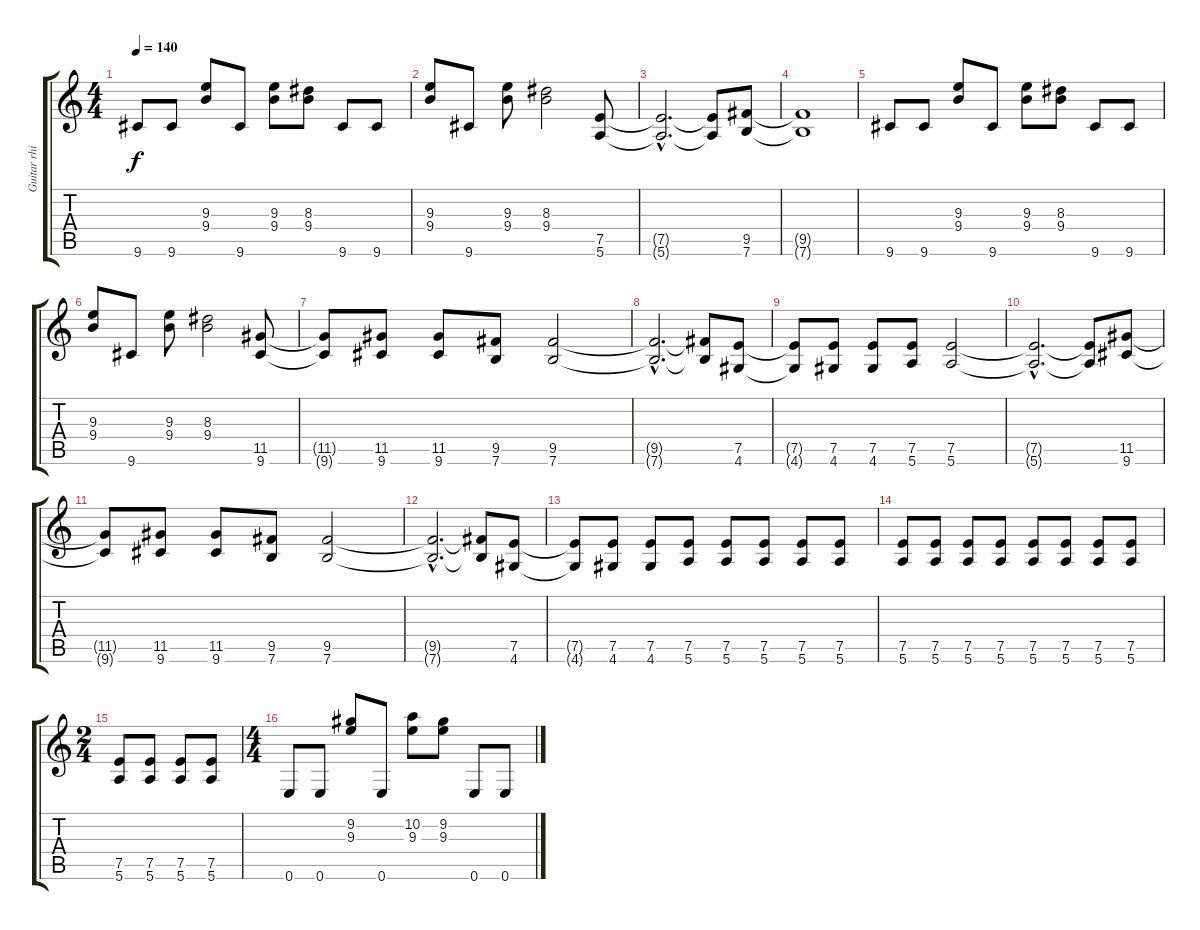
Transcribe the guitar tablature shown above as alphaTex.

\track ("Guitar rhithm" "Guitar rhi") {instrument distortionguitar}
\staff {score tabs}
\tuning (E4 B3 G3 D3 A2 E2) {hide}
\ts (4 4)
\tempo 140
\clef g2
\ks c
9.6.8{dy f} 9.6.8 (9.3 9.4).8 9.6.8 (9.3 9.4).8 (8.3 9.4).8 9.6.8 9.6.8 |
(9.3 9.4).8 9.6.8 (9.3 9.4).8 (8.3 9.4).2 (7.5 5.6).8 |
(7.5{hac t} 5.6{hac t}).2{d} (7.5{t} 5.6{t}).8 (9.5 7.6).8 |
(9.5{t} 7.6{t}).1 |
9.6.8 9.6.8 (9.3 9.4).8 9.6.8 (9.3 9.4).8 (8.3 9.4).8 9.6.8 9.6.8 |
(9.3 9.4).8 9.6.8 (9.3 9.4).8 (8.3 9.4).2 (11.5 9.6).8 |
(11.5{t} 9.6{t}).8 (11.5 9.6).8 (11.5 9.6).8 (9.5 7.6).8 (9.5 7.6).2 |
(9.5{hac t} 7.6{hac t}).2{d} (9.5{t} 7.6{t}).8 (7.5 4.6).8 |
(7.5{t} 4.6{t}).8 (7.5 4.6).8 (7.5 4.6).8 (7.5 5.6).8 (7.5 5.6).2 |
(7.5{hac t} 5.6{hac t}).2{d} (7.5{t} 5.6{t}).8 (11.5 9.6).8 |
(11.5{t} 9.6{t}).8 (11.5 9.6).8 (11.5 9.6).8 (9.5 7.6).8 (9.5 7.6).2 |
(9.5{hac t} 7.6{hac t}).2{d} (9.5{t} 7.6{t}).8 (7.5 4.6).8 |
(7.5{t} 4.6{t}).8 (7.5 4.6).8 (7.5 4.6).8 (7.5 5.6).8 (7.5 5.6).8 (7.5 5.6).8 (7.5 5.6).8 (7.5 5.6).8 |
(7.5 5.6).8 (7.5 5.6).8 (7.5 5.6).8 (7.5 5.6).8 (7.5 5.6).8 (7.5 5.6).8 (7.5 5.6).8 (7.5 5.6).8 |
\ts (2 4)
(7.5 5.6).8 (7.5 5.6).8 (7.5 5.6).8 (7.5 5.6).8 |
\ts (4 4)
0.6.8 0.6.8 (9.2 9.3).8 0.6.8 (10.2 9.3).8 (9.2 9.3).8 0.6.8 0.6.8
